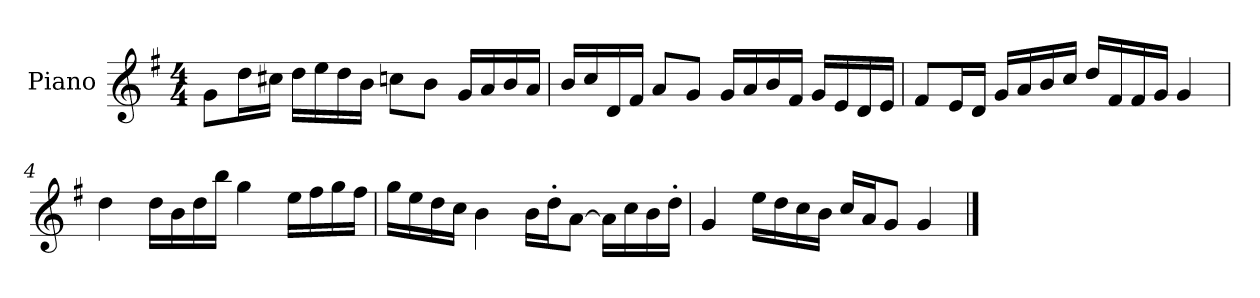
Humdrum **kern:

**kern
*part1
*staff1
*I"Piano
*I'P-no
*clefG2
*k[f#]
*M4/4
*MM90
=1
8g\L
16dd\L
16cc#X\JJ
16dd\LL
16ee\
16dd\
16b\JJ
8ccn\L
8b\J
16g/LL
16a/
16b/
16a/JJ
=2
16b/LL
16cc/
16d/
16f#/JJ
8a/L
8g/J
16g/LL
16a/
16b/
16f#/JJ
16g/LL
16e/
16d/
16e/JJ
=3
8f#/L
16e/L
16d/JJ
16g/LL
16a/
16b/
16cc/JJ
16dd/LL
16f#/
16f#/
16g/JJ
4g/
!!LO:LB:g=z
=4
4dd\
16dd\LL
16b\
16dd\
16bb\JJ
4gg\
16ee\LL
16ff#\
16gg\
16ff#\JJ
=5
16gg\LL
16ee\
16dd\
16cc\JJ
4b\
16b\LL
16dd'\J
[8a\J
16a\LL]
16cc\
16b\
16dd'\JJ
=6
4g/
16ee\LL
16dd\
16cc\
16b\JJ
16cc/LL
16a/J
8g/J
4g/
==
*-
